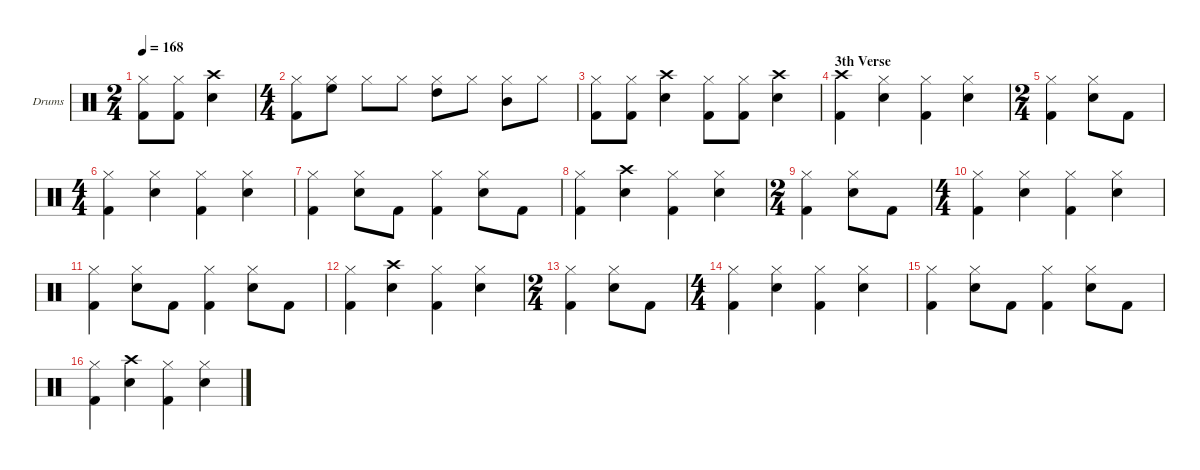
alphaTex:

\hideDynamics
\bracketExtendMode nobrackets
\firstSystemTrackNameOrientation horizontal
\otherSystemsTrackNameOrientation horizontal
\track ("Drumkit" "Drums") {instrument percussion}
\staff {score}
\articulation defaults
\ts (2 4)
\tempo 168
\clef neutral
\ks c
("Kick (hit) 2" "Hi-Hat (closed)").8{dy fff} ("Kick (hit) 2" "Hi-Hat (closed)").8 ("Snare (hit) 2" "Crash high (hit)").4 |
\ts (4 4)
("Hi-Hat (closed)" "Kick (hit) 2").8 ("High Floor Tom (hit)" "Hi-Hat (closed)").8 "Hi-Hat (closed)".8 "Hi-Hat (closed)".8 ("High Tom (hit)" "Hi-Hat (closed)").8 "Hi-Hat (closed)".8 ("Mid Tom (hit)" "Hi-Hat (closed)").8 "Hi-Hat (closed)".8 |
("Hi-Hat (closed)" "Kick (hit) 2").8 ("Hi-Hat (closed)" "Kick (hit) 2").8 ("Snare (hit) 2" "Crash high (hit)").4 ("Kick (hit) 2" "Hi-Hat (closed)").8 ("Kick (hit) 2" "Hi-Hat (closed)").8 ("Crash high (hit)" "Snare (hit) 2").4 |
\section ("" "3th Verse")
("Kick (hit) 2" "Crash high (hit)").4 ("Hi-Hat (closed)" "Snare (hit) 2").4 ("Hi-Hat (closed)" "Kick (hit) 2").4 ("Snare (hit) 2" "Hi-Hat (closed)").4 |
\ts (2 4)
("Hi-Hat (closed)" "Kick (hit) 2").4 ("Snare (hit) 2" "Hi-Hat (closed)").8 "Kick (hit) 2".8 |
\ts (4 4)
("Kick (hit) 2" "Hi-Hat (closed)").4 ("Snare (hit) 2" "Hi-Hat (closed)").4 ("Kick (hit) 2" "Hi-Hat (closed)").4 ("Snare (hit) 2" "Hi-Hat (closed)").4 |
("Hi-Hat (closed)" "Kick (hit) 2").4 ("Snare (hit) 2" "Hi-Hat (closed)").8 "Kick (hit) 2".8 ("Kick (hit) 2" "Hi-Hat (closed)").4 ("Hi-Hat (closed)" "Snare (hit) 2").8 "Kick (hit) 2".8 |
("Hi-Hat (closed)" "Kick (hit) 2").4 ("Crash high (hit)" "Snare (hit) 2").4 ("Hi-Hat (closed)" "Kick (hit) 2").4 ("Snare (hit) 2" "Hi-Hat (closed)").4 |
\ts (2 4)
("Hi-Hat (closed)" "Kick (hit) 2").4 ("Snare (hit) 2" "Hi-Hat (closed)").8 "Kick (hit) 2".8 |
\ts (4 4)
("Kick (hit) 2" "Hi-Hat (closed)").4 ("Snare (hit) 2" "Hi-Hat (closed)").4 ("Kick (hit) 2" "Hi-Hat (closed)").4 ("Snare (hit) 2" "Hi-Hat (closed)").4 |
("Hi-Hat (closed)" "Kick (hit) 2").4 ("Snare (hit) 2" "Hi-Hat (closed)").8 "Kick (hit) 2".8 ("Kick (hit) 2" "Hi-Hat (closed)").4 ("Hi-Hat (closed)" "Snare (hit) 2").8 "Kick (hit) 2".8 |
("Hi-Hat (closed)" "Kick (hit) 2").4 ("Crash high (hit)" "Snare (hit) 2").4 ("Hi-Hat (closed)" "Kick (hit) 2").4 ("Snare (hit) 2" "Hi-Hat (closed)").4 |
\ts (2 4)
("Hi-Hat (closed)" "Kick (hit) 2").4 ("Snare (hit) 2" "Hi-Hat (closed)").8 "Kick (hit) 2".8 |
\ts (4 4)
("Kick (hit) 2" "Hi-Hat (closed)").4 ("Snare (hit) 2" "Hi-Hat (closed)").4 ("Kick (hit) 2" "Hi-Hat (closed)").4 ("Snare (hit) 2" "Hi-Hat (closed)").4 |
("Hi-Hat (closed)" "Kick (hit) 2").4 ("Snare (hit) 2" "Hi-Hat (closed)").8 "Kick (hit) 2".8 ("Kick (hit) 2" "Hi-Hat (closed)").4 ("Hi-Hat (closed)" "Snare (hit) 2").8 "Kick (hit) 2".8 |
("Hi-Hat (closed)" "Kick (hit) 2").4 ("Crash high (hit)" "Snare (hit) 2").4 ("Hi-Hat (closed)" "Kick (hit) 2").4 ("Snare (hit) 2" "Hi-Hat (closed)").4
